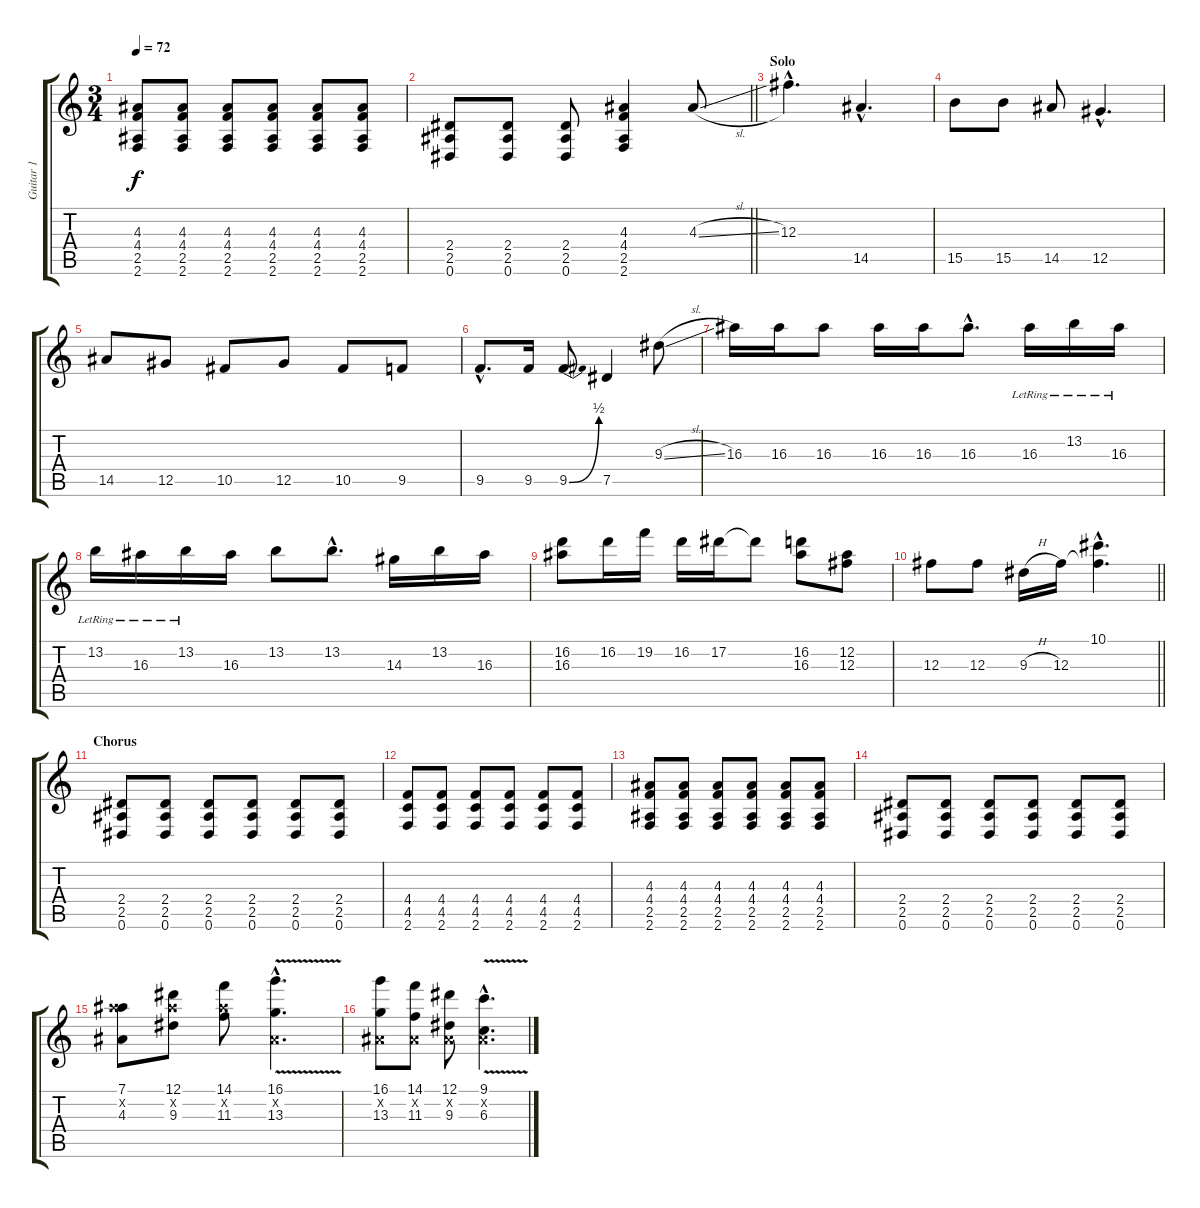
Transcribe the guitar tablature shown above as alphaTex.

\track ("Guitar 1" "Guitar 1") {instrument overdrivenguitar}
\staff {score tabs}
\tuning (Eb4 Bb3 Gb3 Db3 Ab2 Eb2) {hide}
\ts (3 4)
\tempo 72
\clef g2
\ks c
(4.3 4.4 2.5 2.6).8{dy f} (4.3 4.4 2.5 2.6).8 (4.3 4.4 2.5 2.6).8 (4.3 4.4 2.5 2.6).8 (4.3 4.4 2.5 2.6).8 (4.3 4.4 2.5 2.6).8 |
\barLineRight lightlight
(2.4 2.5 0.6).8 (2.4 2.5 0.6).8 (2.4 2.5 0.6).8 (4.3 4.4 2.5 2.6).4 4.3{sl}.8{volume 15 balance 8} |
\section ("" "Solo")
12.3{hac}.4{d} 14.5{hac}.4{d} |
15.5.8 15.5.8 14.5.8 12.5{hac}.4{d} |
14.5.8 12.5.8 10.5.8 12.5.8 10.5.8 9.5.8 |
9.5{hac}.8{d} 9.5.16 9.5{be (bend 0 0 60 2)}.8 7.5.4 9.3{sl}.8 |
16.3.16 16.3.16 16.3.8 16.3.16 16.3.16 16.3{hac}.8{d} 16.3{lr}.16 13.2{lr}.16 16.3{lr}.16 |
13.2{lr}.16 16.3{lr}.16 13.2{lr}.16 16.3.16 13.2.8 13.2{hac}.8{d} 14.3.16 13.2.16 16.3.16 |
(16.2 16.3).8 16.2.16 19.2.16 16.2.16 17.2.16 17.2{t}.8 (16.2 16.3).8 (12.2 12.3).8 |
\barLineRight lightlight
12.3.8 12.3.8 9.3{h}.16 12.3.16 (10.1{hac} 12.3{hac t}).4{d} |
\section ("" "Chorus")
(2.4 2.5 0.6).8{volume 13 balance 13} (2.4 2.5 0.6).8 (2.4 2.5 0.6).8 (2.4 2.5 0.6).8 (2.4 2.5 0.6).8 (2.4 2.5 0.6).8 |
(4.4 4.5 2.6).8 (4.4 4.5 2.6).8 (4.4 4.5 2.6).8 (4.4 4.5 2.6).8 (4.4 4.5 2.6).8 (4.4 4.5 2.6).8 |
(4.3 4.4 2.5 2.6).8 (4.3 4.4 2.5 2.6).8 (4.3 4.4 2.5 2.6).8 (4.3 4.4 2.5 2.6).8 (4.3 4.4 2.5 2.6).8 (4.3 4.4 2.5 2.6).8 |
(2.4 2.5 0.6).8 (2.4 2.5 0.6).8 (2.4 2.5 0.6).8 (2.4 2.5 0.6).8 (2.4 2.5 0.6).8 (2.4 2.5 0.6).8 |
(7.1 12.2{x} 4.3).8 (12.1 12.2{x} 9.3).8 (14.1 12.2{x} 11.3).8 (16.1{v hac} 0.2{hac x} 13.3{v hac}).4{d} |
(16.1 0.2{x} 13.3).8 (14.1 0.2{x} 11.3).8 (12.1 0.2{x} 9.3).8 (9.1{v hac} 0.2{hac x} 6.3{v hac}).4{d}
